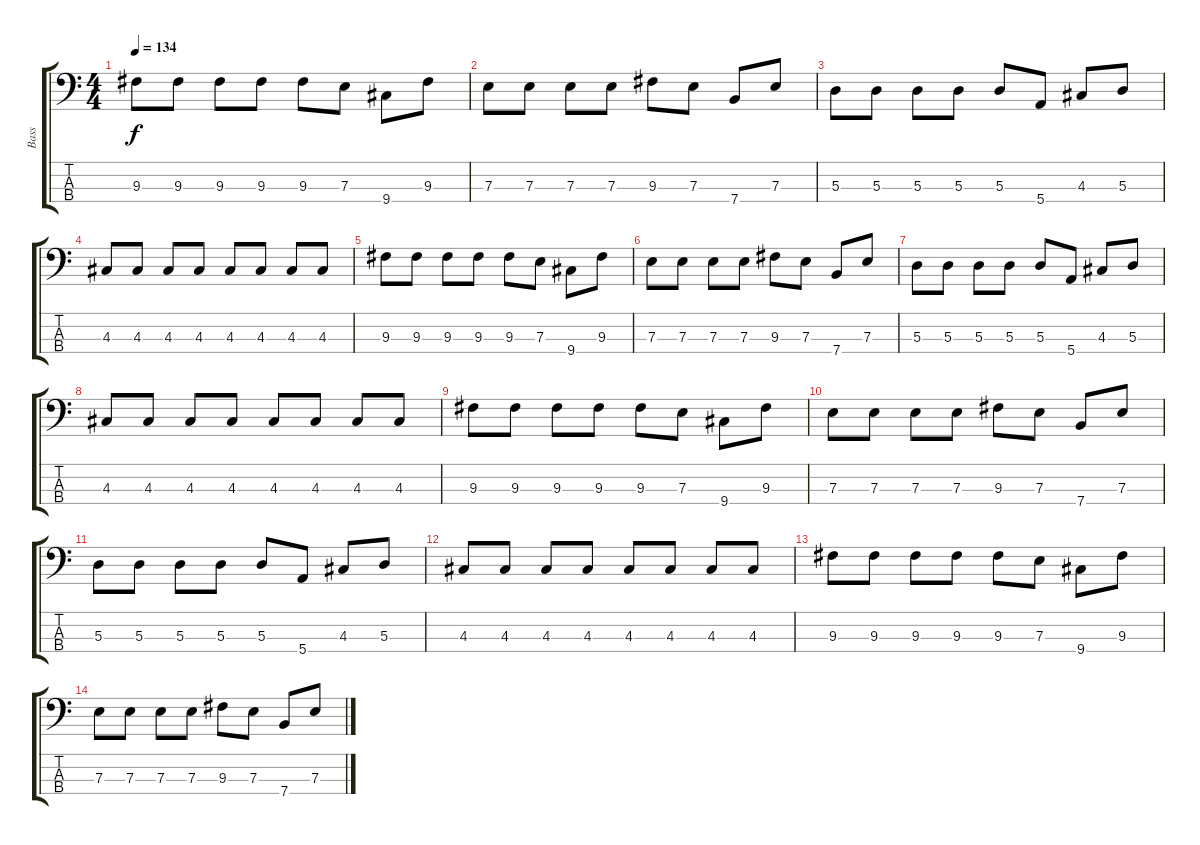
\track ("Bass" "Bass") {instrument electricbassfinger}
\staff {score tabs}
\tuning (G2 D2 A1 E1) {hide}
\ts (4 4)
\tempo 134
\clef f4
\ks c
9.3.8{dy f} 9.3.8 9.3.8 9.3.8 9.3.8 7.3.8 9.4.8 9.3.8 |
7.3.8 7.3.8 7.3.8 7.3.8 9.3.8 7.3.8 7.4.8 7.3.8 |
5.3.8 5.3.8 5.3.8 5.3.8 5.3.8 5.4.8 4.3.8 5.3.8 |
4.3.8 4.3.8 4.3.8 4.3.8 4.3.8 4.3.8 4.3.8 4.3.8 |
9.3.8 9.3.8 9.3.8 9.3.8 9.3.8 7.3.8 9.4.8 9.3.8 |
7.3.8 7.3.8 7.3.8 7.3.8 9.3.8 7.3.8 7.4.8 7.3.8 |
5.3.8 5.3.8 5.3.8 5.3.8 5.3.8 5.4.8 4.3.8 5.3.8 |
4.3.8 4.3.8 4.3.8 4.3.8 4.3.8 4.3.8 4.3.8 4.3.8 |
9.3.8 9.3.8 9.3.8 9.3.8 9.3.8 7.3.8 9.4.8 9.3.8 |
7.3.8 7.3.8 7.3.8 7.3.8 9.3.8 7.3.8 7.4.8 7.3.8 |
5.3.8 5.3.8 5.3.8 5.3.8 5.3.8 5.4.8 4.3.8 5.3.8 |
4.3.8 4.3.8 4.3.8 4.3.8 4.3.8 4.3.8 4.3.8 4.3.8 |
9.3.8 9.3.8 9.3.8 9.3.8 9.3.8 7.3.8 9.4.8 9.3.8 |
7.3.8 7.3.8 7.3.8 7.3.8 9.3.8 7.3.8 7.4.8 7.3.8
